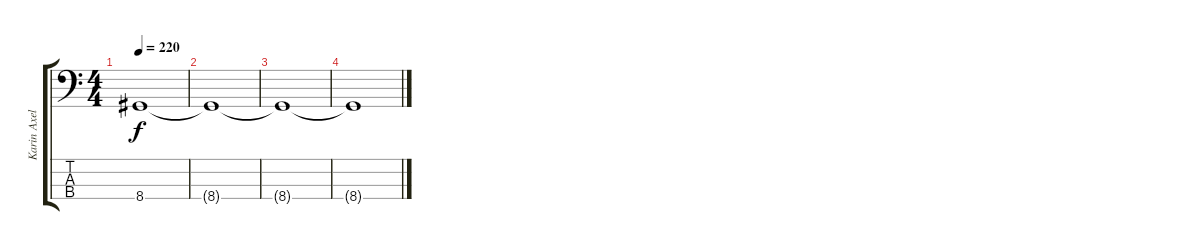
\track ("Karin Axelsson" "Karin Axel") {instrument electricbasspick}
\staff {score tabs}
\tuning (F2 C2 G1 C1) {hide}
\ts (4 4)
\tempo 220
\clef f4
\ks c
8.4{t}.1{dy f} |
8.4{t}.1 |
8.4{t}.1 |
8.4{t}.1
